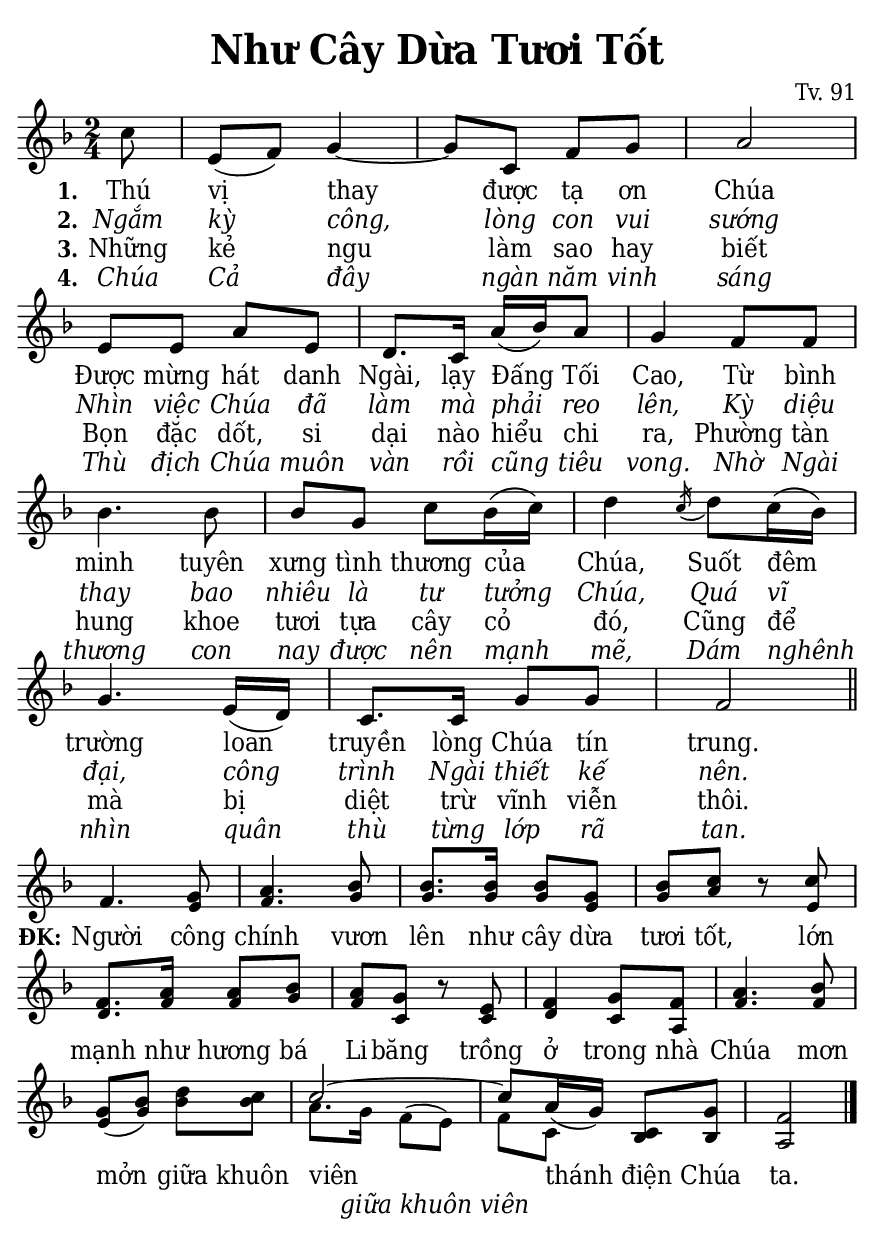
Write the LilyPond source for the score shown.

% Cài đặt chung\
\version "2.22.1"
\include "english.ly"

\header {
  title = \markup { \fontsize #1 "Như Cây Dừa Tươi Tốt" }
  composer = "Tv. 91"
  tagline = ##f
}

% Nhạc phiên khúc
nhacPhienKhucSop = \relative c'' {
  \partial 8 c8 |
  e, (f) g4 ~ |
  g8 c, f g |
  a2 |
  e8 e a e |
  d8. c16 a' (bf) a8 |
  g4 f8 f |
  bf4. bf8 |
  bf g c bf16 (c) |
  d4 \slashedGrace { c16 ( } d8) c16 (bf) |
  g4. e16 (d) |
  c8. c16 g'8 g |
  f2 \bar "||" \break
  
  f4. g8 |
  a4. bf8 |
  bf8. bf16 bf8 g |
  bf c r c |
  f,8. a16 a8 bf |
  a g r e |
  f4 g8 f |
  a4. bf8 |
  g (bf) d c |
  c2 ~ |
  c8 a16 _(g) c,8 g' |
  f2 \bar "|."
}

nhacPhienKhucAlto = \relative c' {
  r8 |
  R2*12
  f4. e8 |
  f4. g8 |
  g8. g16 g8 e |
  g a r e |
  d8. f16 f8 g |
  f8 c r c |
  d4 c8 a |
  f'4. f8 |
  e (g) bf bf |
  a8. g16 f8 ^(e) |
  f c bf bf |
  a2
}

% Lời phiên khúc
loiPhienKhucSop = \lyrics {
  <<
    {
      \set stanza = "1."
      Thú vị thay được tạ ơn Chúa
      Được mừng hát danh Ngài,
      lạy Đấng Tối Cao,
      Từ bình minh tuyên xưng tình thương của Chúa,
      Suốt đêm trường loan truyền lòng Chúa tín trung.
    }
    \new Lyrics {
	    \set associatedVoice = "beSop"
	    \set stanza = "2."
      \override Lyrics.LyricText.font-shape = #'italic
	    Ngắm kỳ công, lòng con vui sướng
	    Nhìn việc Chúa đã làm mà phải reo lên,
	    Kỳ diệu thay bao nhiêu là tư tưởng Chúa,
	    Quá vĩ đại, công trình Ngài thiết kế nên.
    }
    \new Lyrics {
	    \set associatedVoice = "beSop"
	    \set stanza = "3."
	    Những kẻ ngu làm sao hay biết
	    Bọn đặc dốt, si dại nào hiểu chi ra,
	    Phường tàn hung khoe tươi tựa cây cỏ đó,
	    Cũng để mà bị diệt trừ vĩnh viễn thôi.
    }
    \new Lyrics {
	    \set associatedVoice = "beSop"
	    \set stanza = "4."
      \override Lyrics.LyricText.font-shape = #'italic
	    Chúa Cả đây ngàn năm vinh sáng
	    Thù địch Chúa muôn vàn rồi cũng tiêu vong.
	    Nhờ Ngài thương con nay được nên mạnh mẽ,
	    Dám nghênh nhìn quân thù từng lớp rã tan.
    }
  >>
  \set stanza = "ĐK:"
  Người công chính vươn lên như cây dừa tươi tốt,
  lớn mạnh như hương bá Li -- băng
  trồng ở trong nhà Chúa mơn mởn
  giữa khuôn viên thánh điện Chúa ta.
}

loiPhienKhucAlto = \lyrics {
  \repeat unfold 27 { _ }
  \override Lyrics.LyricText.font-shape = #'italic
  giữa khuôn viên
}

% Dàn trang
\paper {
  #(set-paper-size "a5")
  top-margin = 3\mm
  bottom-margin = 3\mm
  left-margin = 3\mm
  right-margin = 3\mm
  indent = #0
  #(define fonts
	 (make-pango-font-tree "Deja Vu Serif Condensed"
	 		       "Deja Vu Serif Condensed"
			       "Deja Vu Serif Condensed"
			       (/ 20 20)))
  print-page-number = ##f
  page-count = 1
}

TongNhip = {
  \key f \major \time 2/4
  \set Timing.beamExceptions = #'()
  \set Timing.baseMoment = #(ly:make-moment 1/4)
}

% Đổi kích thước nốt cho bè phụ
notBePhu =
#(define-music-function (font-size music) (number? ly:music?)
   (for-some-music
     (lambda (m)
       (if (music-is-of-type? m 'rhythmic-event)
           (begin
             (set! (ly:music-property m 'tweaks)
                   (cons `(font-size . ,font-size)
                         (ly:music-property m 'tweaks)))
             #t)
           #f))
     music)
   music)

\score {
  \new ChoirStaff <<
    \new Staff \with {
        \consists "Merge_rests_engraver"
        printPartCombineTexts = ##f
      }
      <<
      \new Voice \TongNhip \partCombine 
        \nhacPhienKhucSop
        \notBePhu -1 { \nhacPhienKhucAlto }
      \new NullVoice = beSop \nhacPhienKhucSop
      \new Lyrics \lyricsto beSop \loiPhienKhucSop
      \new NullVoice = beAlto \nhacPhienKhucAlto
      \new Lyrics \lyricsto beAlto \loiPhienKhucAlto
      >>
  >>
  \layout {
    \override Lyrics.LyricSpace.minimum-distance = #0.8
    \override Score.BarNumber.break-visibility = ##(#f #f #f)
    \override Score.SpacingSpanner.uniform-stretching = ##t
  } 
}
